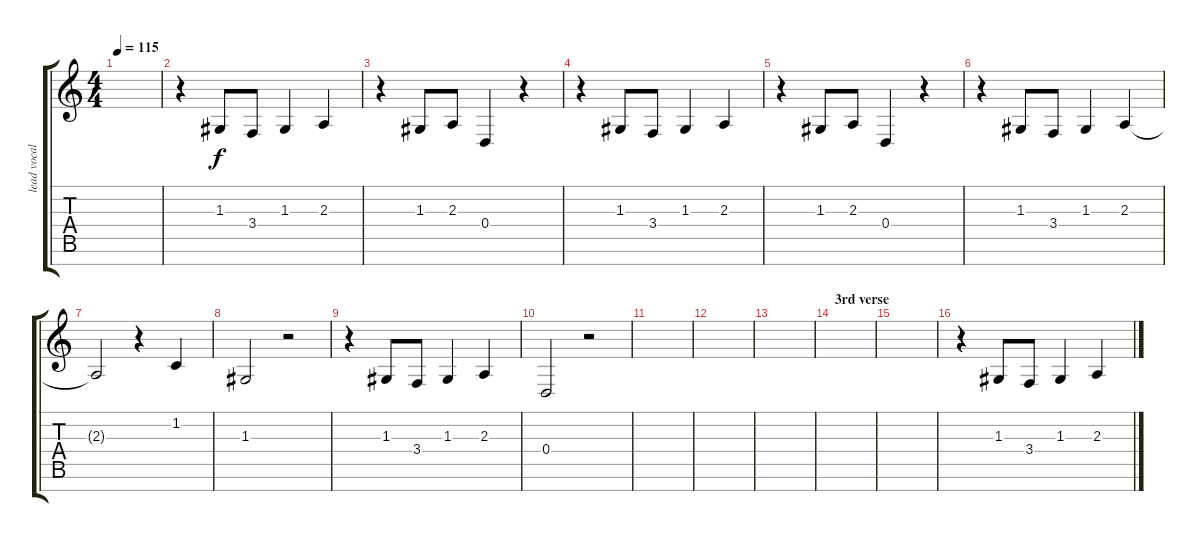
\track ("lead vocals (Joshua Homme)" "lead vocal") {instrument piccolo}
\staff {score tabs}
\tuning (E4 B3 G3 D3 A2 E2 B1) {hide}
\ts (4 4)
\tempo 115
\clef g2
\ks c
|
r.4 1.3.8 3.4.8 1.3.4 2.3.4 |
r.4 1.3.8 2.3.8 0.4.4 r.4 |
r.4 1.3.8 3.4.8 1.3.4 2.3.4 |
r.4 1.3.8 2.3.8 0.4.4 r.4 |
r.4 1.3.8 3.4.8 1.3.4 2.3.4 |
2.3{t}.2 r.4 1.2.4 |
\section ("" "")
1.3.2 r.2 |
r.4 1.3.8 3.4.8 1.3.4 2.3.4 |
\section ("" "")
0.4.2 r.2 |
|
|
|
\section ("" "3rd verse")
|
|
r.4 1.3.8 3.4.8 1.3.4 2.3.4
